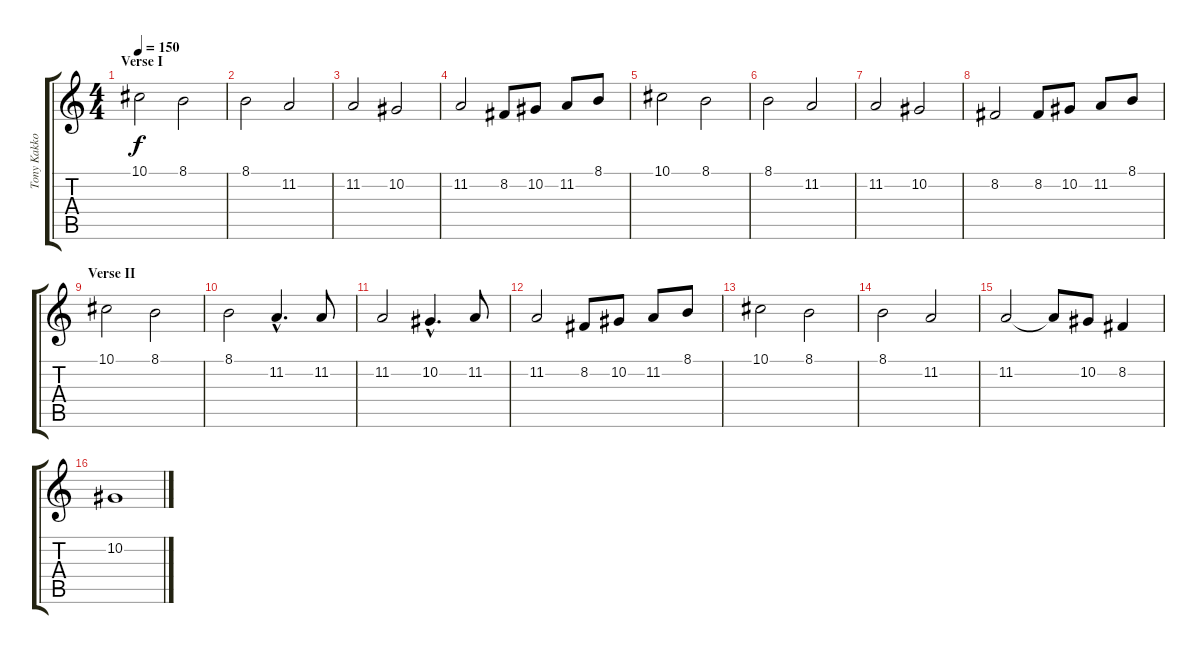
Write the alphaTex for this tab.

\track ("Tony Kakko - Vocals" "Tony Kakko") {instrument lead1square}
\staff {score tabs}
\tuning (Eb4 Bb3 Gb3 Db3 Ab2 Eb2) {hide}
\ts (4 4)
\section ("" "Verse I")
\tempo 150
\clef g2
\ks c
10.1.2{dy f} 8.1.2 |
8.1.2 11.2.2 |
11.2.2 10.2.2 |
11.2.2 8.2.8 10.2.8 11.2.8 8.1.8 |
10.1.2 8.1.2 |
8.1.2 11.2.2 |
11.2.2 10.2.2 |
8.2.2 8.2.8 10.2.8 11.2.8 8.1.8 |
\section ("" "Verse II")
10.1.2 8.1.2 |
8.1.2 11.2{hac}.4{d} 11.2.8 |
11.2.2 10.2{hac}.4{d} 11.2.8 |
11.2.2 8.2.8 10.2.8 11.2.8 8.1.8 |
10.1.2 8.1.2 |
8.1.2 11.2.2 |
11.2.2 11.2{t}.8 10.2.8 8.2.4 |
10.2.1
